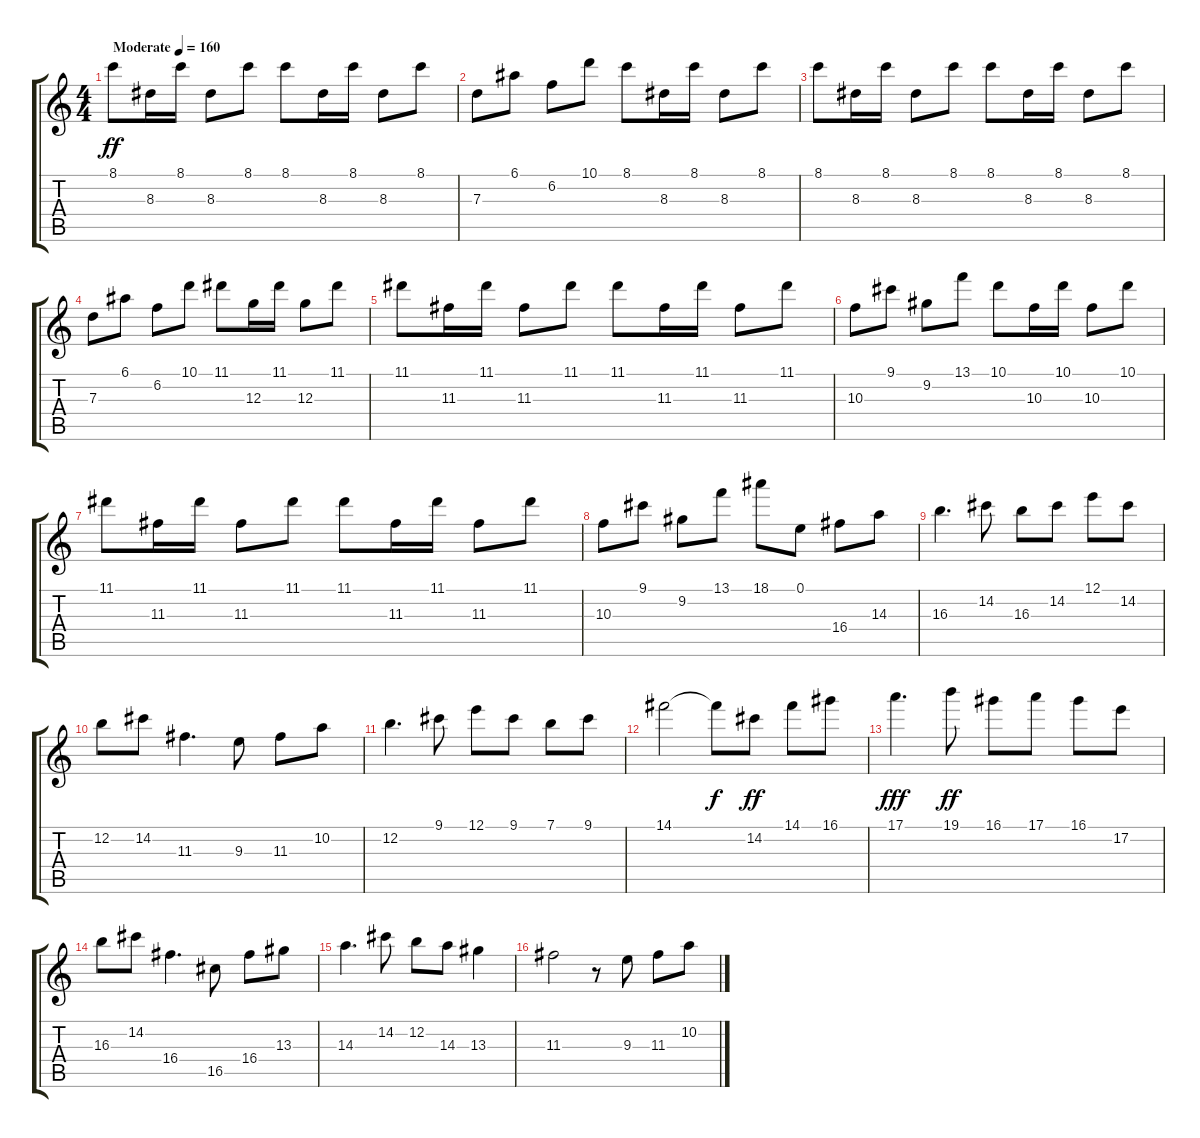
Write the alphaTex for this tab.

\track "" {instrument overdrivenguitar}
\staff {score tabs}
\tuning (E4 B3 G3 D3 A2 E2) {hide}
\ts (4 4)
\tempo (160 "Moderate")
\clef g2
\ks c
8.1.8{dy ff instrument overdrivenguitar} 8.3.16 8.1.16 8.3.8 8.1.8 8.1.8 8.3.16 8.1.16 8.3.8 8.1.8 |
7.3.8 6.1.8 6.2.8 10.1.8 8.1.8 8.3.16 8.1.16 8.3.8 8.1.8 |
8.1.8 8.3.16 8.1.16 8.3.8 8.1.8 8.1.8 8.3.16 8.1.16 8.3.8 8.1.8 |
7.3.8 6.1.8 6.2.8 10.1.8 11.1.8 12.3.16 11.1.16 12.3.8 11.1.8 |
11.1.8 11.3.16 11.1.16 11.3.8 11.1.8 11.1.8 11.3.16 11.1.16 11.3.8 11.1.8 |
10.3.8 9.1.8 9.2.8 13.1.8 10.1.8 10.3.16 10.1.16 10.3.8 10.1.8 |
11.1.8 11.3.16 11.1.16 11.3.8 11.1.8 11.1.8 11.3.16 11.1.16 11.3.8 11.1.8 |
10.3.8 9.1.8 9.2.8 13.1.8 18.1.8 0.1.8 16.4.8 14.3.8 |
16.3.4{d} 14.2.8 16.3.8 14.2.8 12.1.8 14.2.8 |
12.2.8 14.2.8 11.3.4{d} 9.3.8 11.3.8 10.2.8 |
12.2.4{d} 9.1.8 12.1.8 9.1.8 7.1.8 9.1.8 |
14.1.2 14.1{t}.8{dy f} 14.2.8{dy ff} 14.1.8 16.1.8 |
17.1.4{d dy fff} 19.1.8{dy ff} 16.1.8 17.1.8 16.1.8 17.2.8 |
16.3.8 14.2.8 16.4.4{d} 16.5.8 16.4.8 13.3.8 |
14.3.4{d} 14.2.8 12.2.8 14.3.8 13.3.4 |
11.3.2 r.8 9.3.8 11.3.8 10.2.8
